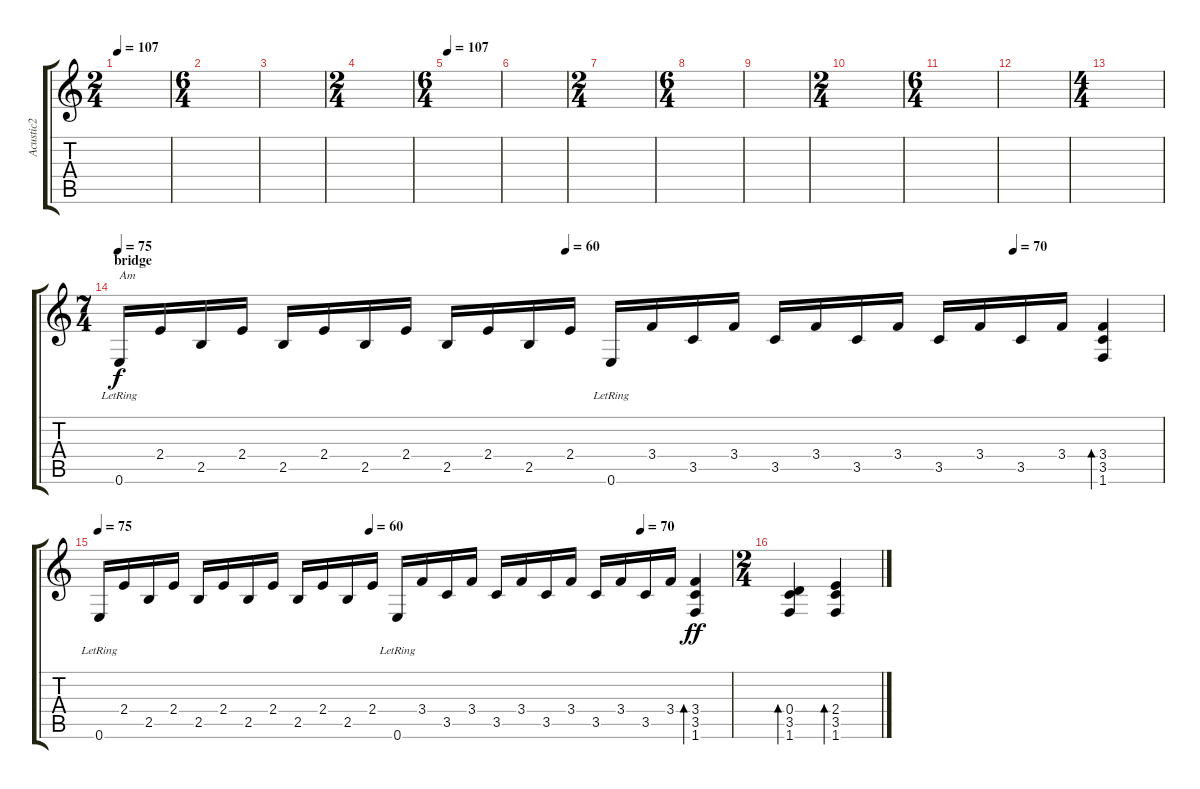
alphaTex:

\track ("Acustic2" "Acustic2") {instrument acousticguitarsteel}
\staff {score tabs}
\tuning (E4 B3 G3 D3 A2 E2) {hide}
\ts (2 4)
\tempo 107
\clef g2
\ks c
|
\ts (6 4)
|
|
\ts (2 4)
|
\ts (6 4)
\tempo 107
|
|
\ts (2 4)
|
\ts (6 4)
|
|
\ts (2 4)
|
\ts (6 4)
|
|
\ts (4 4)
|
\ts (7 4)
\section ("" "bridge")
\tempo 75
\tempo (60 0.42857142857142855)
\tempo (70 0.8571428571428571)
0.6{lr}.16{txt "Am"} 2.4.16 2.5.16 2.4.16 2.5.16 2.4.16 2.5.16 2.4.16 2.5.16 2.4.16 2.5.16 2.4.16 0.6{lr}.16 3.4.16 3.5.16 3.4.16 3.5.16 3.4.16 3.5.16 3.4.16 3.5.16 3.4.16 3.5.16 3.4.16 (3.4 3.5 1.6).4{bd 120} |
\tempo 75
\tempo (60 0.42857142857142855)
\tempo (70 0.8571428571428571)
0.6{lr}.16 2.4.16 2.5.16 2.4.16 2.5.16 2.4.16 2.5.16 2.4.16 2.5.16 2.4.16 2.5.16 2.4.16 0.6{lr}.16 3.4.16 3.5.16 3.4.16 3.5.16 3.4.16 3.5.16 3.4.16 3.5.16 3.4.16 3.5.16 3.4.16 (3.4 3.5 1.6).4{bd 120 dy ff} |
\ts (2 4)
(0.4 3.5 1.6).4{bd 120} (2.4 3.5 1.6).4{bd 120}
